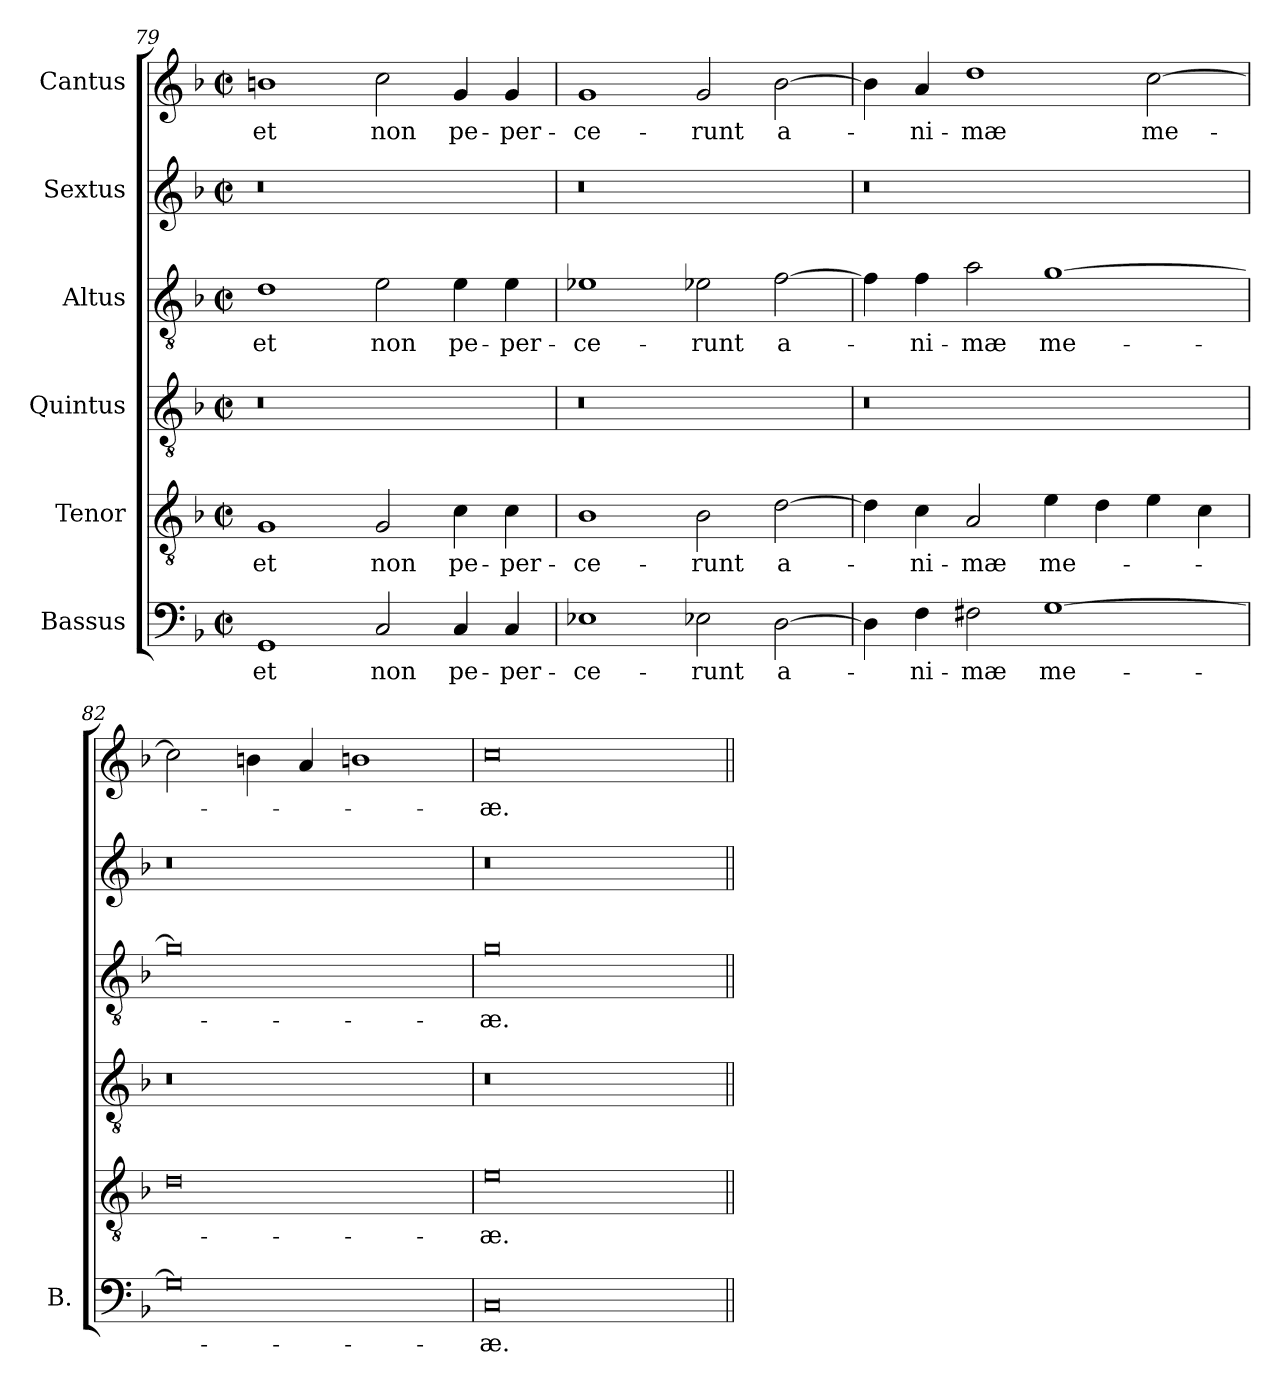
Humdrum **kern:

**kern	**text	**kern	**text	**kern	**kern	**text	**kern	**kern	**text
*part6	*part6	*part5	*part5	*part4	*part3	*part3	*part2	*part1	*part1
*staff6	*staff6	*staff5	*staff5	*staff4	*staff3	*staff3	*staff2	*staff1	*staff1
*I"Bassus	*	*I"Tenor	*	*I"Quintus	*I"Altus	*	*I"Sextus	*I"Cantus	*
*I'B.	*	*	*	*	*	*	*	*	*
*clefF4	*	*clefGv2	*	*clefGv2	*clefGv2	*	*clefG2	*clefG2	*
*k[b-]	*	*k[b-]	*	*k[b-]	*k[b-]	*	*k[b-]	*k[b-]	*
*F:	*	*F:	*	*F:	*F:	*	*F:	*F:	*
*M2/2	*	*M2/2	*	*M2/2	*M2/2	*	*M2/2	*M2/2	*
*met(c|)	*	*met(c|)	*	*met(c|)	*met(c|)	*	*met(c|)	*met(c|)	*
=79	=79	=79	=79	=79	=79	=79	=79	=79	=79
!	!	!	!	!LO:N:vis=0	!	!	!LO:N:vis=0	!	!
1GG/	et	1G/	et	1r	1d\	et	1r	1bn\	et
2C/	non	2G/	non	1ryy	2e\	non	1ryy	2cc\	non
4C/	pe-	4c\	pe-	.	4e\	pe-	.	4g/	pe-
4C/	-per-	4c\	-per-	.	4e\	-per-	.	4g/	-per-
=80	=80	=80	=80	=80	=80	=80	=80	=80	=80
!	!	!	!	!LO:N:vis=0	!	!	!LO:N:vis=0	!	!
1E-X\	-ce-	1B-\	-ce-	1r	1e-X\	-ce-	1r	1g/	-ce-
2E-X\	-runt	2B-\	-runt	1ryy	2e-X\	-runt	1ryy	2g/	-runt
[2D\	a-	[2d\	a-	.	[2f\	a-	.	[2b-\	a-
=81	=81	=81	=81	=81	=81	=81	=81	=81	=81
!	!	!	!	!LO:N:vis=0	!	!	!LO:N:vis=0	!	!
4D\]	.	4d\]	.	1r	4f\]	.	1r	4b-\]	.
4F\	-ni-	4c\	-ni-	.	4f\	-ni-	.	4a/	-ni-
2F#X\	-mæ	2A/	-mæ	.	2a\	-mæ	.	1dd\	-mæ
[1G\	me-	4e\	me-	1ryy	[1g\	me-	1ryy	.	.
.	.	4d\	.	.	.	.	.	.	.
.	.	4e\	.	.	.	.	.	[2cc\	me-
.	.	4c\	.	.	.	.	.	.	.
=82	=82	=82	=82	=82	=82	=82	=82	=82	=82
!	!	!	!	!LO:N:vis=0	!	!	!LO:N:vis=0	!	!
0G\]	.	0d\	.	1r	0g\]	.	1r	2cc\]	.
.	.	.	.	.	.	.	.	4bn\	.
.	.	.	.	.	.	.	.	4a/	.
.	.	.	.	1ryy	.	.	1ryy	1bn\	.
=83	=83	=83	=83	=83	=83	=83	=83	=83	=83
!	!	!	!	!LO:N:vis=0	!	!	!LO:N:vis=0	!	!
0C/	-æ.	0e\	-æ.	1r	0g\	-æ.	1r	0cc\	-æ.
.	.	.	.	1ryy	.	.	1ryy	.	.
=||	=||	=||	=||	=||	=||	=||	=||	=||	=||
*-	*-	*-	*-	*-	*-	*-	*-	*-	*-
